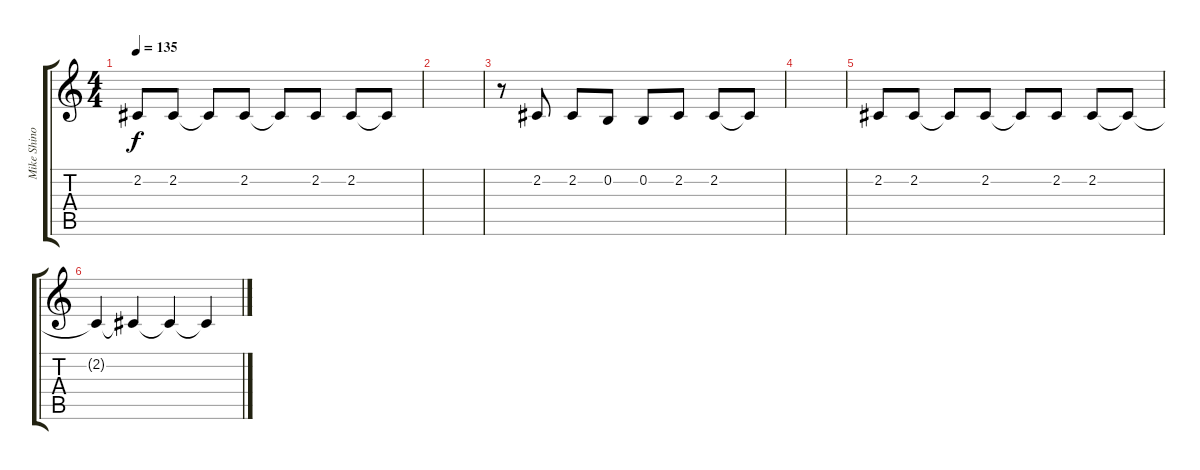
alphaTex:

\track ("Mike Shinoda (Vocals)" "Mike Shino") {instrument electricgrandpiano}
\staff {score tabs}
\tuning (E4 B3 G3 D3 A2 E2) {hide}
\ts (4 4)
\tempo 135
\clef g2
\ks c
2.2.8{dy f} 2.2.8 2.2{t}.8 2.2.8 2.2{t}.8 2.2.8 2.2.8 2.2{t}.8 |
|
r.8 2.2.8 2.2.8 0.2.8 0.2.8 2.2.8 2.2.8 2.2{t}.8 |
|
2.2.8 2.2.8 2.2{t}.8 2.2.8 2.2{t}.8 2.2.8 2.2.8 2.2{t}.8 |
2.2{t}.4 2.2{t}.4 2.2{t}.4 2.2{t}.4
